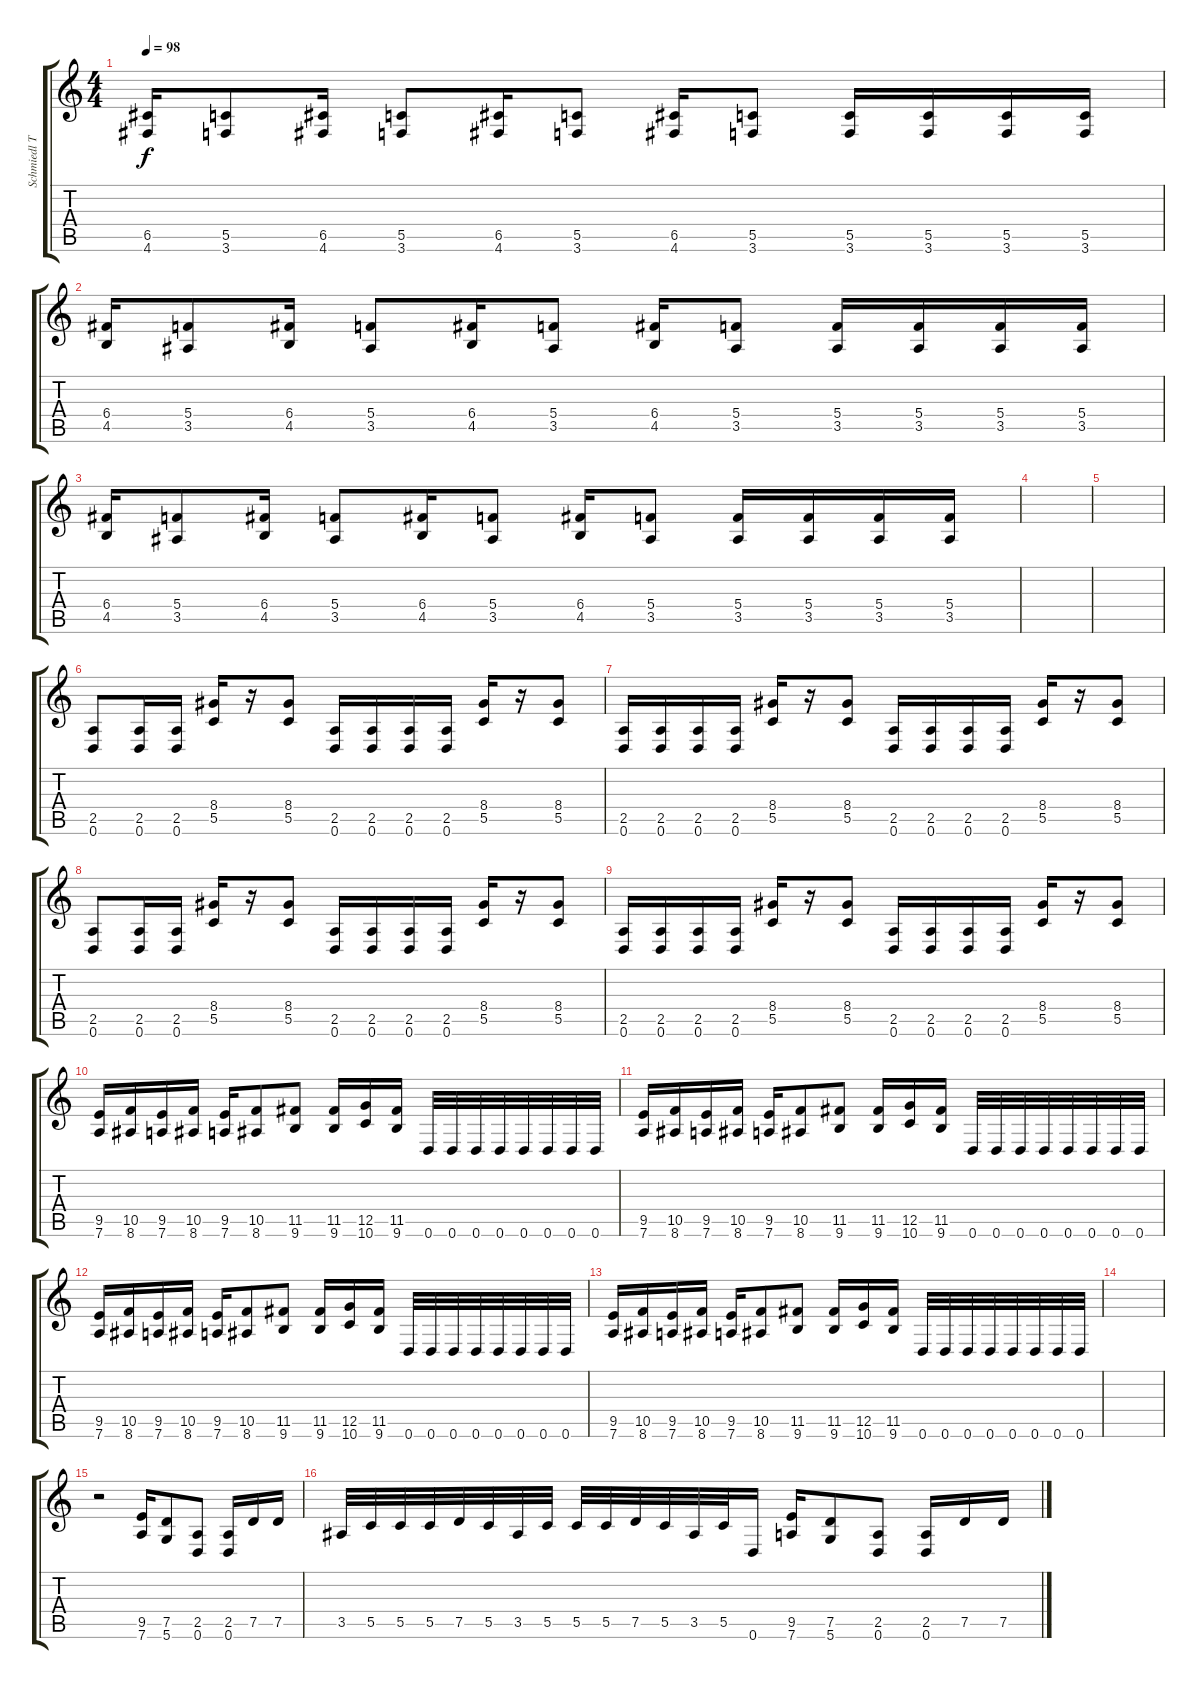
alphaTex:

\track ("Schmiedl Tamás" "Schmiedl T") {instrument distortionguitar}
\staff {score tabs}
\tuning (D4 A3 F3 C3 G2 D2) {hide}
\ts (4 4)
\tempo 98
\clef g2
\ks c
(6.5 4.6).16{dy f} (5.5 3.6).8 (6.5 4.6).16 (5.5 3.6).8 (6.5 4.6).16 (5.5 3.6).8 (6.5 4.6).16 (5.5 3.6).8 (5.5 3.6).16 (5.5 3.6).16 (5.5 3.6).16 (5.5 3.6).16 |
(6.4 4.5).16 (5.4 3.5).8 (6.4 4.5).16 (5.4 3.5).8 (6.4 4.5).16 (5.4 3.5).8 (6.4 4.5).16 (5.4 3.5).8 (5.4 3.5).16 (5.4 3.5).16 (5.4 3.5).16 (5.4 3.5).16 |
(6.4 4.5).16 (5.4 3.5).8 (6.4 4.5).16 (5.4 3.5).8 (6.4 4.5).16 (5.4 3.5).8 (6.4 4.5).16 (5.4 3.5).8 (5.4 3.5).16 (5.4 3.5).16 (5.4 3.5).16 (5.4 3.5).16 |
|
|
(2.5 0.6).8 (2.5 0.6).16 (2.5 0.6).16 (8.4 5.5).16 r.16 (8.4 5.5).8 (2.5 0.6).16 (2.5 0.6).16 (2.5 0.6).16 (2.5 0.6).16 (8.4 5.5).16 r.16 (8.4 5.5).8 |
(2.5 0.6).16 (2.5 0.6).16 (2.5 0.6).16 (2.5 0.6).16 (8.4 5.5).16 r.16 (8.4 5.5).8 (2.5 0.6).16 (2.5 0.6).16 (2.5 0.6).16 (2.5 0.6).16 (8.4 5.5).16 r.16 (8.4 5.5).8 |
(2.5 0.6).8 (2.5 0.6).16 (2.5 0.6).16 (8.4 5.5).16 r.16 (8.4 5.5).8 (2.5 0.6).16 (2.5 0.6).16 (2.5 0.6).16 (2.5 0.6).16 (8.4 5.5).16 r.16 (8.4 5.5).8 |
(2.5 0.6).16 (2.5 0.6).16 (2.5 0.6).16 (2.5 0.6).16 (8.4 5.5).16 r.16 (8.4 5.5).8 (2.5 0.6).16 (2.5 0.6).16 (2.5 0.6).16 (2.5 0.6).16 (8.4 5.5).16 r.16 (8.4 5.5).8 |
(9.5 7.6).16 (10.5 8.6).16 (9.5 7.6).16 (10.5 8.6).16 (9.5 7.6).16 (10.5 8.6).8 (11.5 9.6).8 (11.5 9.6).16 (12.5 10.6).16 (11.5 9.6).16 0.6.32 0.6.32 0.6.32 0.6.32 0.6.32 0.6.32 0.6.32 0.6.32 |
(9.5 7.6).16 (10.5 8.6).16 (9.5 7.6).16 (10.5 8.6).16 (9.5 7.6).16 (10.5 8.6).8 (11.5 9.6).8 (11.5 9.6).16 (12.5 10.6).16 (11.5 9.6).16 0.6.32 0.6.32 0.6.32 0.6.32 0.6.32 0.6.32 0.6.32 0.6.32 |
(9.5 7.6).16 (10.5 8.6).16 (9.5 7.6).16 (10.5 8.6).16 (9.5 7.6).16 (10.5 8.6).8 (11.5 9.6).8 (11.5 9.6).16 (12.5 10.6).16 (11.5 9.6).16 0.6.32 0.6.32 0.6.32 0.6.32 0.6.32 0.6.32 0.6.32 0.6.32 |
(9.5 7.6).16 (10.5 8.6).16 (9.5 7.6).16 (10.5 8.6).16 (9.5 7.6).16 (10.5 8.6).8 (11.5 9.6).8 (11.5 9.6).16 (12.5 10.6).16 (11.5 9.6).16 0.6.32 0.6.32 0.6.32 0.6.32 0.6.32 0.6.32 0.6.32 0.6.32 |
|
r.2 (9.5 7.6).16 (7.5 5.6).8 (2.5 0.6).8 (2.5 0.6).16 7.5.16 7.5.16 |
3.5.32 5.5.32 5.5.32 5.5.32 7.5.32 5.5.32 3.5.32 5.5.32 5.5.32 5.5.32 7.5.32 5.5.32 3.5.32 5.5.32 0.6.16 (9.5 7.6).16 (7.5 5.6).8 (2.5 0.6).8 (2.5 0.6).16 7.5.16 7.5.16
